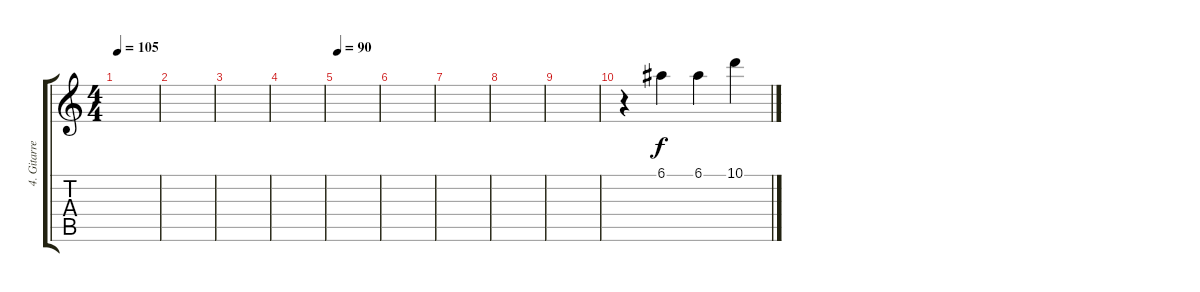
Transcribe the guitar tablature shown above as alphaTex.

\track ("4. Gitarre" "4. Gitarre") {instrument distortionguitar}
\staff {score tabs}
\tuning (E4 B3 G3 D3 A2 E2) {hide}
\ts (4 4)
\tempo 105
\clef g2
\ks c
|
|
|
|
\tempo 90
|
|
|
|
|
r.4 6.1.4 6.1.4 10.1.4
